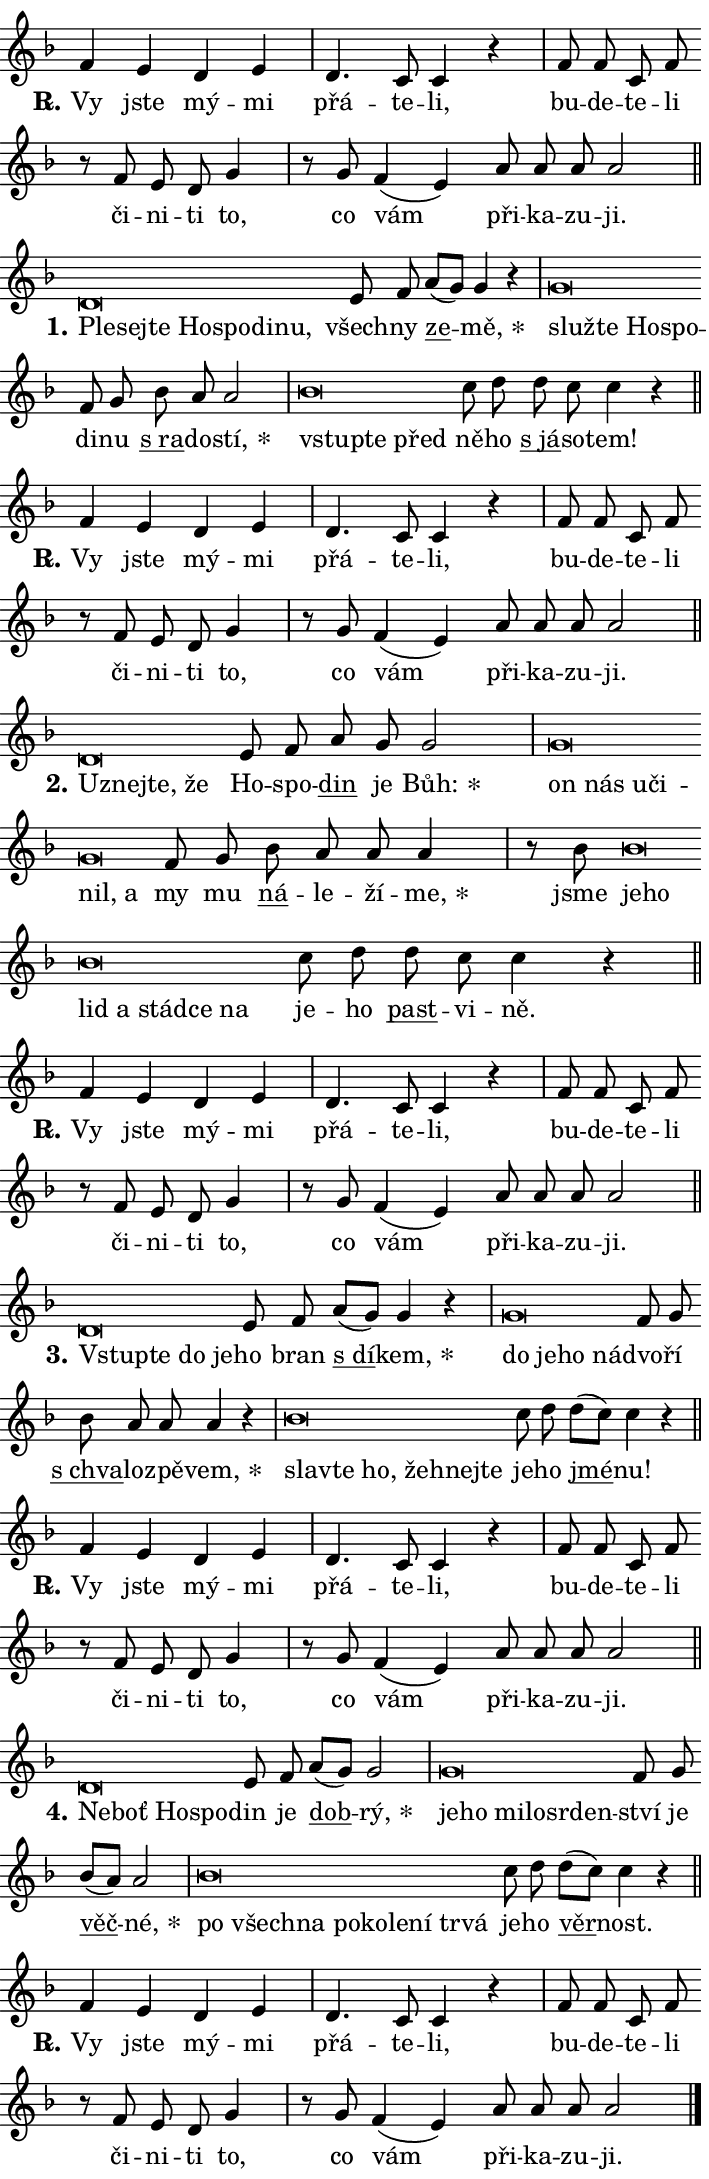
\version "2.24.0"
\header { tagline = "" }
\paper {
  indent = 0\cm
  top-margin = 0\cm
  right-margin = 0.13\cm % to fit lyric hyphens
  bottom-margin = 0\cm
  left-margin = 0\cm
  paper-width = 12\cm
  page-breaking = #ly:one-page-breaking
  system-system-spacing.basic-distance = #11
  score-system-spacing.basic-distance = #11
  ragged-last = ##f
}


%% Author: Thomas Morley
%% https://lists.gnu.org/archive/html/lilypond-user/2020-05/msg00002.html
#(define (line-position grob)
"Returns position of @var[grob} in current system:
   @code{'start}, if at first time-step
   @code{'end}, if at last time-step
   @code{'middle} otherwise
"
  (let* ((col (ly:item-get-column grob))
         (ln (ly:grob-object col 'left-neighbor))
         (rn (ly:grob-object col 'right-neighbor))
         (col-to-check-left (if (ly:grob? ln) ln col))
         (col-to-check-right (if (ly:grob? rn) rn col))
         (break-dir-left
           (and
             (ly:grob-property col-to-check-left 'non-musical #f)
             (ly:item-break-dir col-to-check-left)))
         (break-dir-right
           (and
             (ly:grob-property col-to-check-right 'non-musical #f)
             (ly:item-break-dir col-to-check-right))))
        (cond ((eqv? 1 break-dir-left) 'start)
              ((eqv? -1 break-dir-right) 'end)
              (else 'middle))))

#(define (tranparent-at-line-position vctor)
  (lambda (grob)
  "Relying on @code{line-position} select the relevant enry from @var{vctor}.
Used to determine transparency,"
    (case (line-position grob)
      ((end) (not (vector-ref vctor 0)))
      ((middle) (not (vector-ref vctor 1)))
      ((start) (not (vector-ref vctor 2))))))

noteHeadBreakVisibility =
#(define-music-function (break-visibility)(vector?)
"Makes @code{NoteHead}s transparent relying on @var{break-visibility}"
#{
  \override NoteHead.transparent =
    #(tranparent-at-line-position break-visibility)
#})

#(define delete-ledgers-for-transparent-note-heads
  (lambda (grob)
    "Reads whether a @code{NoteHead} is transparent.
If so this @code{NoteHead} is removed from @code{'note-heads} from
@var{grob}, which is supposed to be @code{LedgerLineSpanner}.
As a result ledgers are not printed for this @code{NoteHead}"
    (let* ((nhds-array (ly:grob-object grob 'note-heads))
           (nhds-list
             (if (ly:grob-array? nhds-array)
                 (ly:grob-array->list nhds-array)
                 '()))
           ;; Relies on the transparent-property being done before
           ;; Staff.LedgerLineSpanner.after-line-breaking is executed.
           ;; This is fragile ...
           (to-keep
             (remove
               (lambda (nhd)
                 (ly:grob-property nhd 'transparent #f))
               nhds-list)))
      ;; TODO find a better method to iterate over grob-arrays, similiar
      ;; to filter/remove etc for lists
      ;; For now rebuilt from scratch
      (set! (ly:grob-object grob 'note-heads)  '())
      (for-each
        (lambda (nhd)
          (ly:pointer-group-interface::add-grob grob 'note-heads nhd))
        to-keep))))

squashNotes = {
  \override NoteHead.X-extent = #'(-0.2 . 0.2)
  \override NoteHead.Y-extent = #'(-0.75 . 0)
  \override NoteHead.stencil =
    #(lambda (grob)
       (let ((pos (ly:grob-property grob 'staff-position)))
         (begin
           (if (< pos -7) (display "ERROR: Lower brevis then expected\n") (display ""))
           (if (<= pos -6) ly:text-interface::print ly:note-head::print))))
}
unSquashNotes = {
  \revert NoteHead.X-extent
  \revert NoteHead.Y-extent
  \revert NoteHead.stencil
}

hideNotes = \noteHeadBreakVisibility #begin-of-line-visible
unHideNotes = \noteHeadBreakVisibility #all-visible

% work-around for resetting accidentals
% https://lilypond.org/doc/v2.23/Documentation/notation/displaying-rhythms#unmetered-music
cadenzaMeasure = {
  \cadenzaOff
  \partial 1024 s1024
  \cadenzaOn
}

#(define-markup-command (accent layout props text) (markup?)
  "Underline accented syllable"
  (interpret-markup layout props
    #{\markup \override #'(offset . 4.3) \underline { #text }#}))

responsum = \markup \concat {
  "R" \hspace #-1.05 \path #0.1 #'((moveto 0 0.07) (lineto 0.9 0.8)) \hspace #0.05 "."
}

spaceSize = #0.6828661417322834 % exact space size for TeX Gyre Schola

\layout {
  \context {
    \Staff
    \remove "Time_signature_engraver"
    \override LedgerLineSpanner.after-line-breaking = #delete-ledgers-for-transparent-note-heads
  }
  \context {
    \Lyrics {
      \override LyricSpace.minimum-distance = \spaceSize
      \override LyricText.font-name = #"TeX Gyre Schola"
      \override LyricText.font-size = 1
      \override StanzaNumber.font-name = #"TeX Gyre Schola Bold"
      \override StanzaNumber.font-size = 1
    }
  }
  \context {
    \Score 
    \override NoteHead.text =
      #(lambda (grob) 
        (let ((pos (ly:grob-property grob 'staff-position)))
          #{\markup {
            \combine
              \halign #-0.55 \raise #(if (= pos -6) 0 0.5) \override #'(thickness . 2) \draw-line #'(3.2 . 0)
              \musicglyph "noteheads.sM1"
          }#}))
  }
}

% magnetic-lyrics.ily
%
%   written by
%     Jean Abou Samra <jean@abou-samra.fr>
%     Werner Lemberg <wl@gnu.org>
%
%   adapted by
%     Jiri Hon <jiri.hon@gmail.com>
%
% Version 2022-Apr-15

% https://www.mail-archive.com/lilypond-user@gnu.org/msg149350.html

#(define (Left_hyphen_pointer_engraver context)
   "Collect syllable-hyphen-syllable occurrences in lyrics and store
them in properties.  This engraver only looks to the left.  For
example, if the lyrics input is @code{foo -- bar}, it does the
following.

@itemize @bullet
@item
Set the @code{text} property of the @code{LyricHyphen} grob between
@q{foo} and @q{bar} to @code{foo}.

@item
Set the @code{left-hyphen} property of the @code{LyricText} grob with
text @q{foo} to the @code{LyricHyphen} grob between @q{foo} and
@q{bar}.
@end itemize

Use this auxiliary engraver in combination with the
@code{lyric-@/text::@/apply-@/magnetic-@/offset!} hook."
   (let ((hyphen #f)
         (text #f))
     (make-engraver
      (acknowledgers
       ((lyric-syllable-interface engraver grob source-engraver)
        (set! text grob)))
      (end-acknowledgers
       ((lyric-hyphen-interface engraver grob source-engraver)
        ;(when (not (grob::has-interface grob 'lyric-space-interface))
          (set! hyphen grob)));)
      ((stop-translation-timestep engraver)
       (when (and text hyphen)
         (ly:grob-set-object! text 'left-hyphen hyphen))
       (set! text #f)
       (set! hyphen #f)))))

#(define (lyric-text::apply-magnetic-offset! grob)
   "If the space between two syllables is less than the value in
property @code{LyricText@/.details@/.squash-threshold}, move the right
syllable to the left so that it gets concatenated with the left
syllable.

Use this function as a hook for
@code{LyricText@/.after-@/line-@/breaking} if the
@code{Left_@/hyphen_@/pointer_@/engraver} is active."
   (let ((hyphen (ly:grob-object grob 'left-hyphen #f)))
     (when hyphen
       (let ((left-text (ly:spanner-bound hyphen LEFT)))
         (when (grob::has-interface left-text 'lyric-syllable-interface)
           (let* ((common (ly:grob-common-refpoint grob left-text X))
                  (this-x-ext (ly:grob-extent grob common X))
                  (left-x-ext
                   (begin
                     ;; Trigger magnetism for left-text.
                     (ly:grob-property left-text 'after-line-breaking)
                     (ly:grob-extent left-text common X)))
                  ;; `delta` is the gap width between two syllables.
                  (delta (- (interval-start this-x-ext)
                            (interval-end left-x-ext)))
                  (details (ly:grob-property grob 'details))
                  (threshold (assoc-get 'squash-threshold details 0.2)))
             (when (< delta threshold)
               (let* (;; We have to manipulate the input text so that
                      ;; ligatures crossing syllable boundaries are not
                      ;; disabled.  For languages based on the Latin
                      ;; script this is essentially a beautification.
                      ;; However, for non-Western scripts it can be a
                      ;; necessity.
                      (lt (ly:grob-property left-text 'text))
                      (rt (ly:grob-property grob 'text))
                      (is-space (grob::has-interface hyphen 'lyric-space-interface))
                      (space (if is-space " " ""))
                      (extra-delta (if is-space spaceSize 0))
                      ;; Append new syllable.
                      (ltrt-space (if (and (string? lt) (string? rt))
                                (string-append lt space rt)
                                (make-concat-markup (list lt space rt))))
                      ;; Right-align `ltrt` to the right side.
                      (ltrt-space-markup (grob-interpret-markup
                               grob
                               (make-translate-markup
                                (cons (interval-length this-x-ext) 0)
                                (make-right-align-markup ltrt-space)))))
                 (begin
                   ;; Don't print `left-text`.
                   (ly:grob-set-property! left-text 'stencil #f)
                   ;; Set text and stencil (which holds all collected
                   ;; syllables so far) and shift it to the left.
                   (ly:grob-set-property! grob 'text ltrt-space)
                   (ly:grob-set-property! grob 'stencil ltrt-space-markup)
                   (ly:grob-translate-axis! grob (- (- delta extra-delta)) X))))))))))


#(define (lyric-hyphen::displace-bounds-first grob)
   ;; Make very sure this callback isn't triggered too early.
   (let ((left (ly:spanner-bound grob LEFT))
         (right (ly:spanner-bound grob RIGHT)))
     (ly:grob-property left 'after-line-breaking)
     (ly:grob-property right 'after-line-breaking)
     (ly:lyric-hyphen::print grob)))

squashThreshold = #0.4

\layout {
  \context {
    \Lyrics
    \consists #Left_hyphen_pointer_engraver
    \override LyricText.after-line-breaking =
      #lyric-text::apply-magnetic-offset!
    \override LyricHyphen.stencil = #lyric-hyphen::displace-bounds-first
    \override LyricText.details.squash-threshold = \squashThreshold
    \override LyricHyphen.minimum-distance = 0
    \override LyricHyphen.minimum-length = \squashThreshold
  }
}

squashText = \override LyricText.details.squash-threshold = 9999
unSquashText = \override LyricText.details.squash-threshold = \squashThreshold

leftText = \override LyricText.self-alignment-X = #LEFT
unLeftText = \revert LyricText.self-alignment-X

starOffset = #(lambda (grob) 
                (let ((x_offset (ly:self-alignment-interface::aligned-on-x-parent grob)))
                  (if (= x_offset 0) 0 (+ x_offset 1.2))))

star = #(define-music-function (syllable)(string?)
"Append star separator at the end of a syllable"
#{
  \once \override LyricText.X-offset = #starOffset
  \lyricmode { \markup {
    #syllable
    \override #'((font-name . "TeX Gyre Schola Bold")) \hspace #0.2 \lower #0.65 \larger "*"
  } }
#})

starAccent = #(define-music-function (syllable)(string?)
"Append star separator at the end of a syllable and make accent"
#{
  \once \override LyricText.X-offset = #starOffset
  \lyricmode { \markup {
    \accent #syllable
    \override #'((font-name . "TeX Gyre Schola Bold")) \hspace #0.2 \lower #0.65 \larger "*"
  } }
#})

breath = #(define-music-function (syllable)(string?)
"Append breathing indicator at the end of a syllable"
#{
  \lyricmode { \markup { #syllable "+" } }
#})

optionalBreath = #(define-music-function (syllable)(string?)
"Append optional breathing indicator at the end of a syllable"
#{
  \lyricmode { \markup { #syllable "(+)" } }
#})


\score {
    <<
        \new Voice = "melody" { \cadenzaOn \key f \major \relative { f'4 e d e \cadenzaMeasure \bar "|" d4. c8 c4 r \cadenzaMeasure \bar "|" f8 f c f \bar "" r f e d g4 \cadenzaMeasure \bar "|" r8 g f4( e) \bar "" a8 a a a2 \cadenzaMeasure \bar "||" \break } }
        \new Lyrics \lyricsto "melody" { \lyricmode { \set stanza = \responsum
Vy jste mý -- mi přá -- te -- li, bu -- de -- te -- li či -- ni -- ti to, co vám při -- ka -- zu -- ji. } }
    >>
    \layout {}
}

\score {
    <<
        \new Voice = "melody" { \cadenzaOn \key f \major \relative { \squashNotes d'\breve*1/16 \hideNotes \breve*1/16 \bar "" \breve*1/16 \bar "" \breve*1/16 \bar "" \breve*1/16 \bar "" \breve*1/16 \breve*1/16 \bar "" \unHideNotes \unSquashNotes e8 f \bar "" a[( g)] g4 r \cadenzaMeasure \bar "|" \squashNotes g\breve*1/16 \hideNotes \breve*1/16 \bar "" \breve*1/16 \breve*1/16 \bar "" \unHideNotes \unSquashNotes f8 g \bar "" bes a a2 \cadenzaMeasure \bar "|" \squashNotes bes\breve*1/16 \hideNotes \breve*1/16 \breve*1/16 \bar "" \unHideNotes \unSquashNotes c8 d \bar "" d c c4 r \cadenzaMeasure \bar "||" \break } }
        \new Lyrics \lyricsto "melody" { \lyricmode { \set stanza = "1."
\leftText Ple -- \squashText sej -- te Ho -- spo -- di -- nu, \unLeftText \unSquashText všech -- ny \markup \accent ze -- \star mě, \leftText služ -- \squashText te Ho -- spo -- \unLeftText \unSquashText di -- nu \markup \accent "s ra" -- do -- \star stí, \leftText vstup -- \squashText te před \unLeftText \unSquashText ně -- ho \markup \accent "s já" -- so -- tem! } }
    >>
    \layout {}
}

\score {
    <<
        \new Voice = "melody" { \cadenzaOn \key f \major \relative { f'4 e d e \cadenzaMeasure \bar "|" d4. c8 c4 r \cadenzaMeasure \bar "|" f8 f c f \bar "" r f e d g4 \cadenzaMeasure \bar "|" r8 g f4( e) \bar "" a8 a a a2 \cadenzaMeasure \bar "||" \break } }
        \new Lyrics \lyricsto "melody" { \lyricmode { \set stanza = \responsum
Vy jste mý -- mi přá -- te -- li, bu -- de -- te -- li či -- ni -- ti to, co vám při -- ka -- zu -- ji. } }
    >>
    \layout {}
}

\score {
    <<
        \new Voice = "melody" { \cadenzaOn \key f \major \relative { \squashNotes d'\breve*1/16 \hideNotes \breve*1/16 \bar "" \breve*1/16 \breve*1/16 \bar "" \unHideNotes \unSquashNotes e8 f \bar "" a g g2 \cadenzaMeasure \bar "|" \squashNotes g\breve*1/16 \hideNotes \breve*1/16 \bar "" \breve*1/16 \bar "" \breve*1/16 \bar "" \breve*1/16 \breve*1/16 \bar "" \unHideNotes \unSquashNotes f8 g \bar "" bes a a a4 \cadenzaMeasure \bar "|" r8 bes \squashNotes bes\breve*1/16 \hideNotes \breve*1/16 \bar "" \breve*1/16 \bar "" \breve*1/16 \bar "" \breve*1/16 \bar "" \breve*1/16 \breve*1/16 \bar "" \unHideNotes \unSquashNotes c8 d \bar "" d c c4 r \cadenzaMeasure \bar "||" \break } }
        \new Lyrics \lyricsto "melody" { \lyricmode { \set stanza = "2."
\leftText U -- \squashText znej -- te, že \unLeftText \unSquashText Ho -- spo -- \markup \accent din je \star Bůh: \leftText on \squashText nás u -- či -- nil, a \unLeftText \unSquashText my mu \markup \accent ná -- le -- ží -- \star me, jsme \leftText je -- \squashText ho lid a stád -- ce na \unLeftText \unSquashText je -- ho \markup \accent past -- vi -- ně. } }
    >>
    \layout {}
}

\score {
    <<
        \new Voice = "melody" { \cadenzaOn \key f \major \relative { f'4 e d e \cadenzaMeasure \bar "|" d4. c8 c4 r \cadenzaMeasure \bar "|" f8 f c f \bar "" r f e d g4 \cadenzaMeasure \bar "|" r8 g f4( e) \bar "" a8 a a a2 \cadenzaMeasure \bar "||" \break } }
        \new Lyrics \lyricsto "melody" { \lyricmode { \set stanza = \responsum
Vy jste mý -- mi přá -- te -- li, bu -- de -- te -- li či -- ni -- ti to, co vám při -- ka -- zu -- ji. } }
    >>
    \layout {}
}

\score {
    <<
        \new Voice = "melody" { \cadenzaOn \key f \major \relative { \squashNotes d'\breve*1/16 \hideNotes \breve*1/16 \bar "" \breve*1/16 \breve*1/16 \bar "" \unHideNotes \unSquashNotes e8 f \bar "" a[( g)] g4 r \cadenzaMeasure \bar "|" \squashNotes g\breve*1/16 \hideNotes \breve*1/16 \bar "" \breve*1/16 \breve*1/16 \bar "" \unHideNotes \unSquashNotes f8 g \bar "" bes a a a4 r \cadenzaMeasure \bar "|" \squashNotes bes\breve*1/16 \hideNotes \breve*1/16 \bar "" \breve*1/16 \bar "" \breve*1/16 \bar "" \breve*1/16 \breve*1/16 \bar "" \unHideNotes \unSquashNotes c8 d \bar "" d[( c)] c4 r \cadenzaMeasure \bar "||" \break } }
        \new Lyrics \lyricsto "melody" { \lyricmode { \set stanza = "3."
\leftText Vstup -- \squashText te do je -- \unLeftText \unSquashText ho bran \markup \accent "s dí" -- \star kem, \leftText do \squashText je -- ho ná -- \unLeftText \unSquashText dvo -- ří \markup \accent "s chva" -- lo -- zpě -- \star vem, \leftText sla -- \squashText vte ho, žeh -- nej -- te \unLeftText \unSquashText je -- ho \markup \accent jmé -- nu! } }
    >>
    \layout {}
}

\score {
    <<
        \new Voice = "melody" { \cadenzaOn \key f \major \relative { f'4 e d e \cadenzaMeasure \bar "|" d4. c8 c4 r \cadenzaMeasure \bar "|" f8 f c f \bar "" r f e d g4 \cadenzaMeasure \bar "|" r8 g f4( e) \bar "" a8 a a a2 \cadenzaMeasure \bar "||" \break } }
        \new Lyrics \lyricsto "melody" { \lyricmode { \set stanza = \responsum
Vy jste mý -- mi přá -- te -- li, bu -- de -- te -- li či -- ni -- ti to, co vám při -- ka -- zu -- ji. } }
    >>
    \layout {}
}

\score {
    <<
        \new Voice = "melody" { \cadenzaOn \key f \major \relative { \squashNotes d'\breve*1/16 \hideNotes \breve*1/16 \bar "" \breve*1/16 \breve*1/16 \bar "" \unHideNotes \unSquashNotes e8 f \bar "" a[( g)] g2 \cadenzaMeasure \bar "|" \squashNotes g\breve*1/16 \hideNotes \breve*1/16 \bar "" \breve*1/16 \bar "" \breve*1/16 \bar "" \breve*1/16 \breve*1/16 \bar "" \unHideNotes \unSquashNotes f8 g \bar "" bes[( a)] a2 \cadenzaMeasure \bar "|" \squashNotes bes\breve*1/16 \hideNotes \breve*1/16 \bar "" \breve*1/16 \bar "" \breve*1/16 \bar "" \breve*1/16 \bar "" \breve*1/16 \bar "" \breve*1/16 \bar "" \breve*1/16 \breve*1/16 \bar "" \unHideNotes \unSquashNotes c8 d \bar "" d[( c)] c4 r \cadenzaMeasure \bar "||" \break } }
        \new Lyrics \lyricsto "melody" { \lyricmode { \set stanza = "4."
\leftText Ne -- \squashText boť Ho -- spo -- \unLeftText \unSquashText din je \markup \accent dob -- \star rý, \leftText je -- \squashText ho mi -- lo -- sr -- den -- \unLeftText \unSquashText ství je \markup \accent věč -- \star né, \leftText po \squashText všech -- na po -- ko -- le -- ní tr -- vá \unLeftText \unSquashText je -- ho \markup \accent věr -- nost. } }
    >>
    \layout {}
}

\score {
    <<
        \new Voice = "melody" { \cadenzaOn \key f \major \relative { f'4 e d e \cadenzaMeasure \bar "|" d4. c8 c4 r \cadenzaMeasure \bar "|" f8 f c f \bar "" r f e d g4 \cadenzaMeasure \bar "|" r8 g f4( e) \bar "" a8 a a a2 \cadenzaMeasure \bar "||" \break } \bar "|." }
        \new Lyrics \lyricsto "melody" { \lyricmode { \set stanza = \responsum
Vy jste mý -- mi přá -- te -- li, bu -- de -- te -- li či -- ni -- ti to, co vám při -- ka -- zu -- ji. } }
    >>
    \layout {}
}
